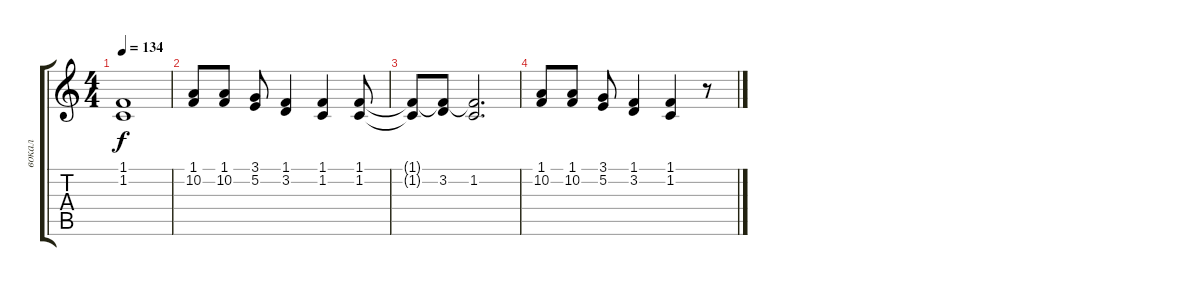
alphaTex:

\track ("вокал" "вокал") {instrument viola}
\staff {score tabs}
\tuning (E4 B3 G3 D3 A2 E2) {hide}
\ts (4 4)
\tempo 134
\clef g2
\ks c
(1.1{t} 1.2{t}).1{dy f} |
(1.1 10.2).8 (1.1 10.2).8 (3.1 5.2).8 (1.1 3.2).4 (1.1 1.2).4 (1.1 1.2).8 |
(1.1{t} 1.2{t}).8 (1.1{t} 3.2).8 (1.1{t} 1.2).2{d} |
(1.1 10.2).8 (1.1 10.2).8 (3.1 5.2).8 (1.1 3.2).4 (1.1 1.2).4 r.8
